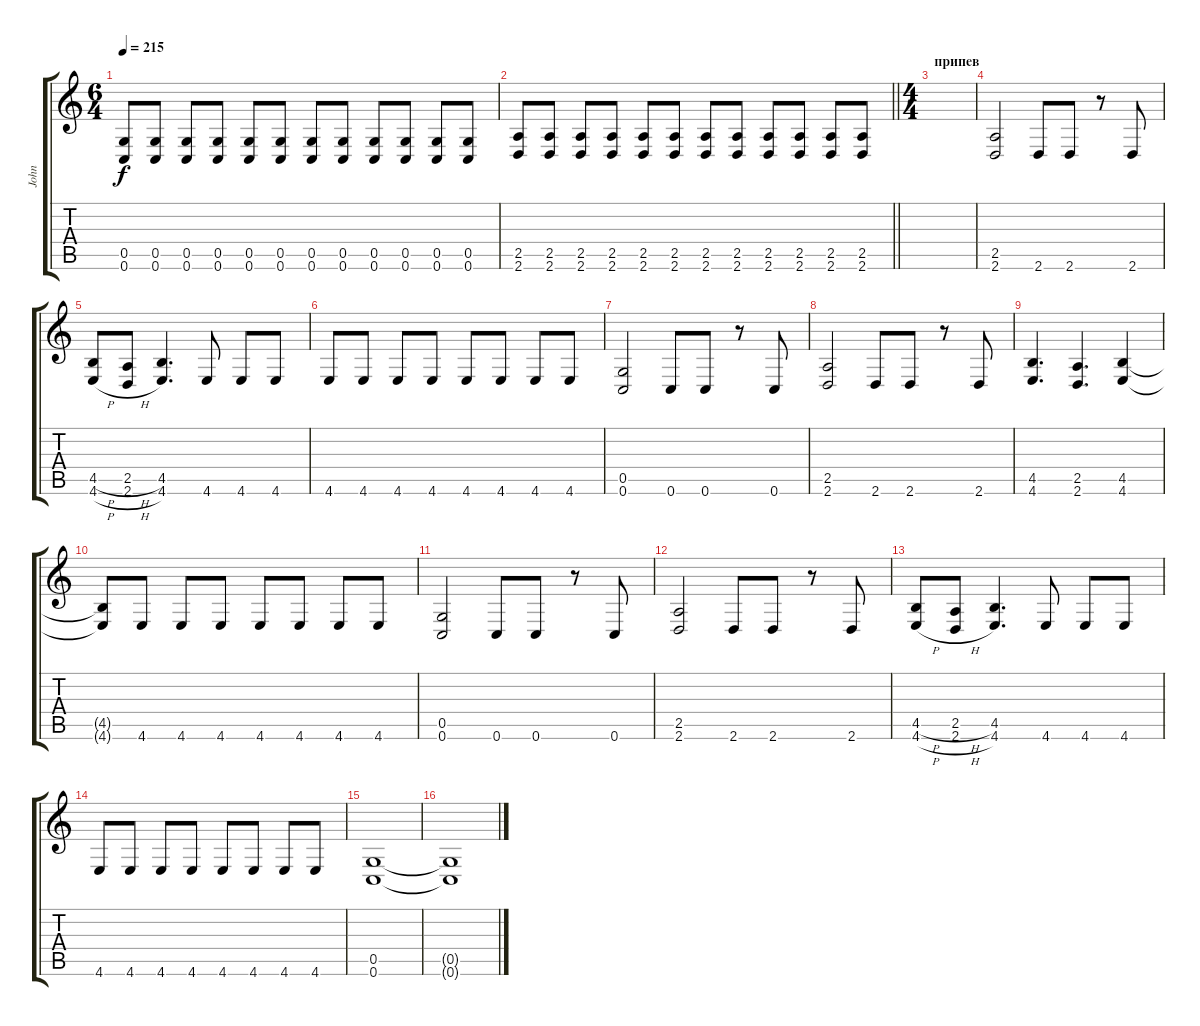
\track ("John" "John") {instrument distortionguitar}
\staff {score tabs}
\tuning (D4 A3 F3 C3 G2 C2) {hide}
\ts (6 4)
\tempo 215
\clef g2
\ks c
(0.5 0.6).8{dy f} (0.5 0.6).8 (0.5 0.6).8 (0.5 0.6).8 (0.5 0.6).8 (0.5 0.6).8 (0.5 0.6).8 (0.5 0.6).8 (0.5 0.6).8 (0.5 0.6).8 (0.5 0.6).8 (0.5 0.6).8 |
\barLineRight lightlight
(2.5 2.6).8 (2.5 2.6).8 (2.5 2.6).8 (2.5 2.6).8 (2.5 2.6).8 (2.5 2.6).8 (2.5 2.6).8 (2.5 2.6).8 (2.5 2.6).8 (2.5 2.6).8 (2.5 2.6).8 (2.5 2.6).8 |
\ts (4 4)
\section ("" "припев")
|
(2.5 2.6).2 2.6.8 2.6.8 r.8 2.6.8 |
(4.5{h} 4.6{h}).8 (2.5{h} 2.6{h}).8 (4.5 4.6).4{d} 4.6.8 4.6.8 4.6.8 |
4.6.8 4.6.8 4.6.8 4.6.8 4.6.8 4.6.8 4.6.8 4.6.8 |
(0.5 0.6).2 0.6.8 0.6.8 r.8 0.6.8 |
(2.5 2.6).2 2.6.8 2.6.8 r.8 2.6.8 |
(4.5 4.6).4{d} (2.5 2.6).4{d} (4.5 4.6).4 |
(4.5{t} 4.6{t}).8 4.6.8 4.6.8 4.6.8 4.6.8 4.6.8 4.6.8 4.6.8 |
(0.5 0.6).2 0.6.8 0.6.8 r.8 0.6.8 |
(2.5 2.6).2 2.6.8 2.6.8 r.8 2.6.8 |
(4.5{h} 4.6{h}).8 (2.5{h} 2.6{h}).8 (4.5 4.6).4{d} 4.6.8 4.6.8 4.6.8 |
4.6.8 4.6.8 4.6.8 4.6.8 4.6.8 4.6.8 4.6.8 4.6.8 |
(0.5 0.6).1 |
(0.5{t} 0.6{t}).1
